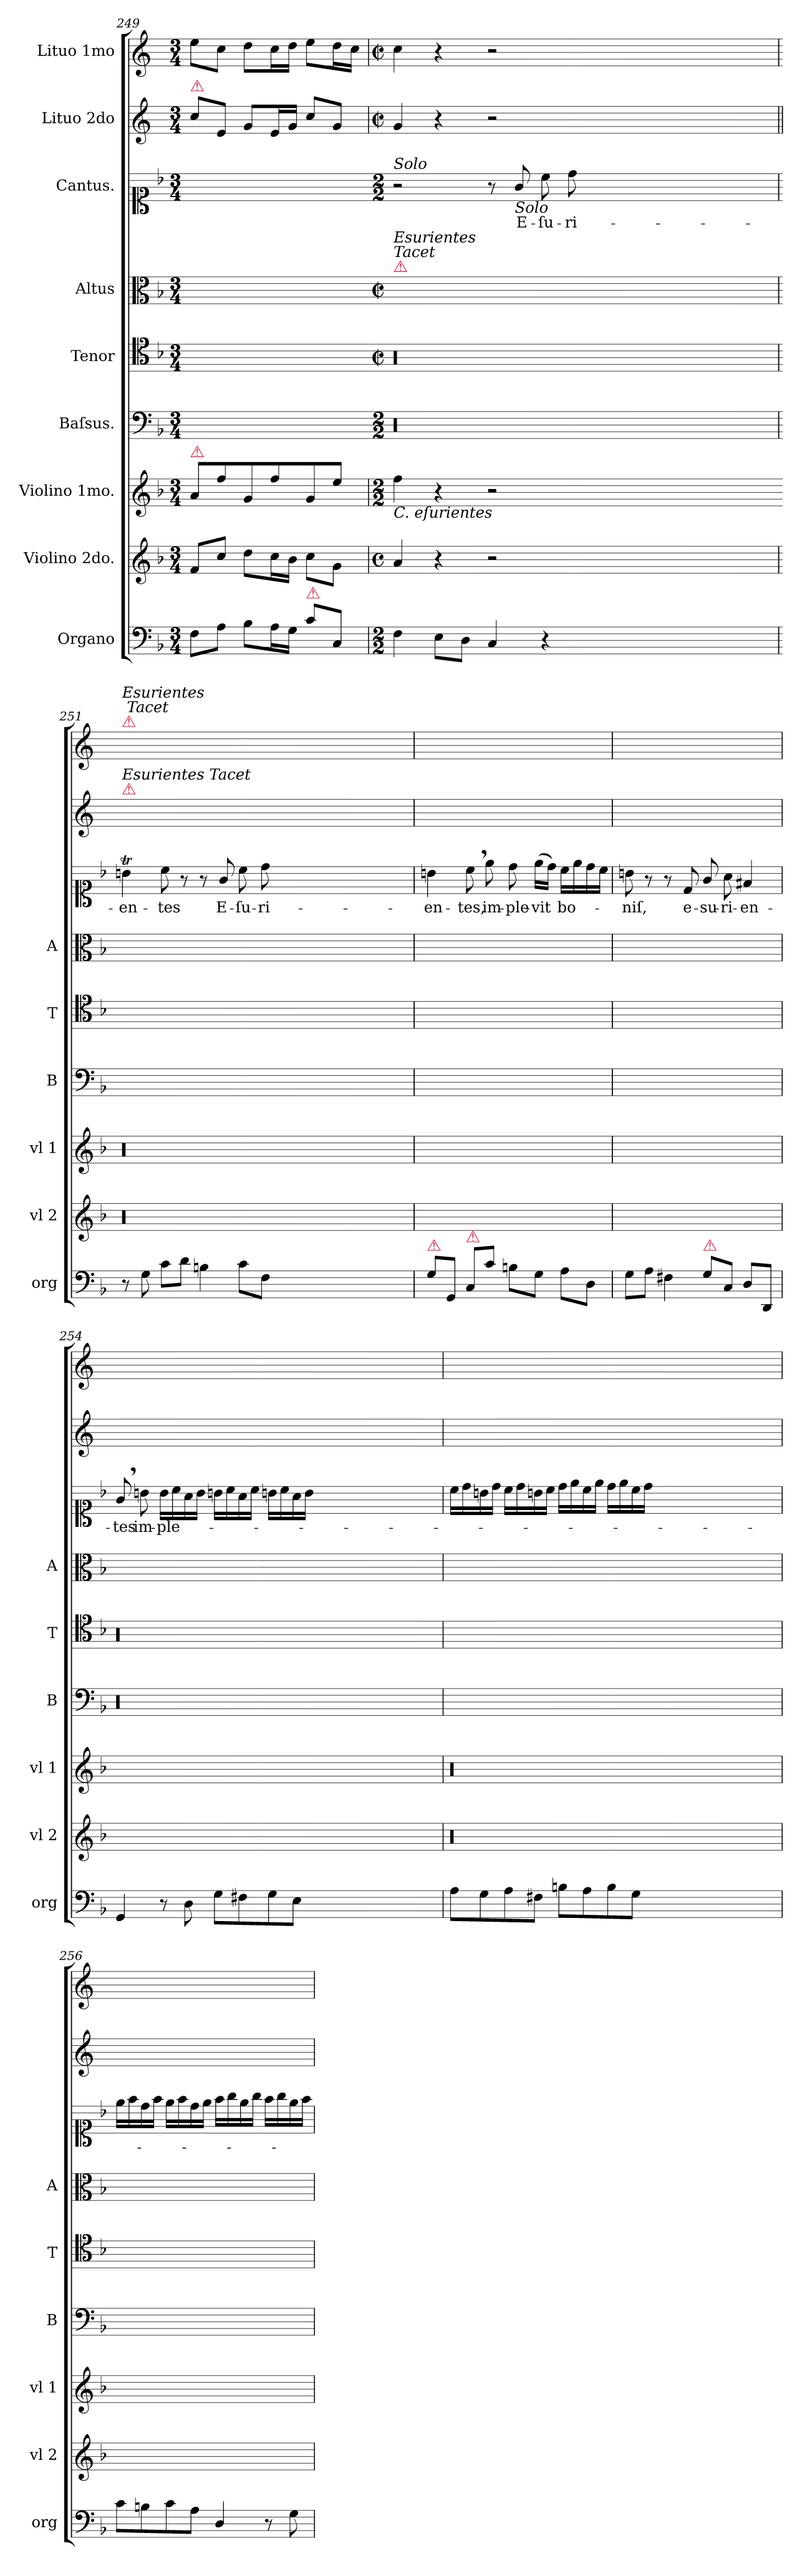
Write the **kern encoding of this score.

**kern	**kern	**kern	**kern	**kern	**kern	**kern	**text	**kern	**kern
*part9	*part8	*part7	*part6	*part5	*part4	*part3	*part3	*part2	*part1
*staff9	*staff8	*staff7	*staff6	*staff5	*staff4	*staff3	*staff3	*staff2	*staff1
*I"Organo	*I"Violino 2do.	*I"Violino 1mo.	*I"Baſsus.	*I"Tenor	*I"Altus	*I"Cantus.	*	*I"Lituo 2do	*I"Lituo 1mo
*I'org	*I'vl 2	*I'vl 1	*I'B	*I'T	*I'A	*	*	*	*
*clefF4	*clefG2	*clefG2	*clefF4	*clefC4	*clefC3	*clefC1	*	*clefG2	*clefG2
*	*	*	*	*	*	*	*	*ITrd-3c-5	*ITrd-3c-5
*k[b-]	*k[b-]	*k[b-]	*k[b-]	*k[b-]	*k[b-]	*k[b-]	*	*k[b-]	*k[b-]
*M3/4	*M3/4	*M3/4	*M3/4	*M3/4	*M3/4	*M3/4	*	*M3/4	*M3/4
=249	=249	=249	=249	=249	=249	=249	=249	=249	=249
!	!	!	!	!	!	!	!	!LO:TX:a:color=crimson:t=⚠	!
!	!	!LO:TX:a:color=crimson:t=⚠	!	!	!	!	!	!	!
8F\L	8f/L	8a/L	2.ryy	2.ryy	2.ryy	2.ryy	.	8ff\L	8aa\L
8A\J	8cc/J	8ff\	.	.	.	.	.	8a/J	8ff\J
8B-\L	8dd\L	8g/	.	.	.	.	.	8cc/L	8gg\L
16A\L	16cc\L	8ff\	.	.	.	.	.	16a/L	16ff\L
16G\JJ	16b-\JJ	.	.	.	.	.	.	16cc/JJ	16gg\JJ
!LO:TX:a:color=crimson:t=⚠	!	!	!	!	!	!	!	!	!
8c\L	8cc\L	8g/	.	.	.	.	.	8ff/L	8aa\L
8C/J	8g\J	8ee\J	.	.	.	.	.	8cc/J	16gg\L
.	.	.	.	.	.	.	.	.	16ff\JJ
=250	=250	=250	=250||	=250	=250	=250	=250	=250	=250
*M2/2	*M2/2	*M2/2	*M2/2	*M2/2	*M2/2	*M2/2	*	*M2/2	*M2/2
*	*met(c)	*	*	*met(c|)	*met(c|)	*	*	*met(c|)	*met(c|)
!	!	!	!	!	!	!LO:TX:a:i:t=Solo	!	!	!
!	!	!	!	!	!LO:TX:a:color=crimson:t=⚠	!	!	!	!
!	!	!	!	!	!LO:TX:a:i:t=Esurientes \nTacet	!	!	!	!
!	!	!LO:TX:b:i:t=C. eſurientes	!	!	!	!	!	!	!
4F\	4a/	4ff\	00r	00r	1ryy	2r	.	4cc/	4ff\
8E\L	4r	4r	.	.	.	.	.	4r	4r
8D\J	.	.	.	.	.	.	.	.	.
!	!	!	!	!	!	!	!	!LO:N:vis=2	!LO:N:vis=2
4C/	2r	2r	.	.	.	8r	.	4r	4r
!	!	!	!	!	!	!LO:TX:b:i:t=Solo	!	!	!
.	.	.	.	.	.	8g/	E-	.	.
4r	.	.	.	.	.	8cc\	-ſu-	4ryy	4ryy
.	.	.	.	.	.	8dd\	-ri-	.	.
0.ryy	0.ryy	0.ryy	.	.	0.ryy	0.ryy	.	0.ryy	0.ryy
=251	=251	=251-	=251	=251	=251	=251	=251	=251||	=251
!	!	!	!	!	!	!	!	!	!LO:TX:a:color=crimson:t=⚠
!	!	!	!	!	!	!	!	!	!LO:TX:a:i:t=Esurientes \n Tacet
!	!	!	!	!	!	!	!	!LO:TX:a:color=crimson:t=⚠	!
!	!	!	!	!	!	!	!	!LO:TX:a:i:t=Esurientes Tacet	!
8r	00r	00r	00ryy	00ryy	1ryy	4bnt\	-en-	1ryy	1ryy
8G\	.	.	.	.	.	.	.	.	.
8c\L	.	.	.	.	.	8cc\	-tes	.	.
8d\J	.	.	.	.	.	8r	.	.	.
4Bn\	.	.	.	.	.	8r	.	.	.
.	.	.	.	.	.	8g/	E-	.	.
8c\L	.	.	.	.	.	8cc\	-ſu-	.	.
8F\J	.	.	.	.	.	8dd\	-ri-	.	.
0.ryy	.	.	.	.	0.ryy	0.ryy	.	0.ryy	0.ryy
=252	=252	=252	=252	=252	=252	=252	=252	=252	=252
!LO:TX:a:color=crimson:t=⚠	!	!	!	!	!	!	!	!	!
8G\L	1ryy	1ryy	1ryy	1ryy	1ryy	4bn\	-en-	1ryy	1ryy
8GG/J	.	.	.	.	.	.	.	.	.
!LO:TX:a:color=crimson:t=⚠	!	!	!	!	!	!	!	!	!
8C/L	.	.	.	.	.	8cc,\	-tes,	.	.
8c\J	.	.	.	.	.	8ee\	im-	.	.
8Bn\L	.	.	.	.	.	8dd\	-ple-	.	.
8G\J	.	.	.	.	.	(>16ee\LL	-vit	.	.
.	.	.	.	.	.	16dd\JJ)	.	.	.
8A\L	.	.	.	.	.	16cc\LL	bo-	.	.
.	.	.	.	.	.	16ee\	.	.	.
8D\J	.	.	.	.	.	16dd\	.	.	.
.	.	.	.	.	.	16cc\JJ	.	.	.
=253	=253	=253	=253	=253	=253	=253	=253	=253	=253
8G\L	1ryy	1ryy	1ryy	1ryy	1ryy	8bn\	-niſ,	1ryy	1ryy
8A\J	.	.	.	.	.	8r	.	.	.
4F#X\	.	.	.	.	.	8r	.	.	.
.	.	.	.	.	.	8d/	e-	.	.
!LO:TX:a:color=crimson:t=⚠	!	!	!	!	!	!	!	!	!
8G\L	.	.	.	.	.	8g/	-su-	.	.
8C/J	.	.	.	.	.	8a\	-ri-	.	.
8D/L	.	.	.	.	.	4f#X/	-en-	.	.
8DD/J	.	.	.	.	.	.	.	.	.
=254	=254	=254	=254	=254	=254	=254	=254	=254	=254
4GG/	00ryy	00ryy	00r	00r	1ryy	8g,/	-tes	1ryy	1ryy
.	.	.	.	.	.	8bn\	im-	.	.
8r	.	.	.	.	.	16b\LL	-ple-	.	.
.	.	.	.	.	.	16cc\	.	.	.
8D\	.	.	.	.	.	16a\	.	.	.
.	.	.	.	.	.	16b\JJ	.	.	.
8G\L	.	.	.	.	.	16bn\LL	.	.	.
.	.	.	.	.	.	16cc\	.	.	.
8F#X\	.	.	.	.	.	16a\	.	.	.
.	.	.	.	.	.	16cc\JJ	.	.	.
8G\	.	.	.	.	.	16bn\LL	.	.	.
.	.	.	.	.	.	16cc\	.	.	.
8E\J	.	.	.	.	.	16a\	.	.	.
.	.	.	.	.	.	16b\JJ	.	.	.
0.ryy	.	.	.	.	0.ryy	0.ryy	.	0.ryy	0.ryy
=255	=255	=255	=255	=255	=255	=255	=255	=255	=255
8A\L	00r	00r	00ryy	00ryy	1ryy	16cc\LL	.	1ryy	1ryy
.	.	.	.	.	.	16dd\	.	.	.
8G\	.	.	.	.	.	16bn\	.	.	.
.	.	.	.	.	.	16dd\JJ	.	.	.
8A\	.	.	.	.	.	16cc\LL	.	.	.
.	.	.	.	.	.	16dd\	.	.	.
8F#X\J	.	.	.	.	.	16bn\	.	.	.
.	.	.	.	.	.	16cc\JJ	.	.	.
8Bn\L	.	.	.	.	.	16dd\LL	.	.	.
.	.	.	.	.	.	16ee\	.	.	.
8A\	.	.	.	.	.	16cc\	.	.	.
.	.	.	.	.	.	16ee\JJ	.	.	.
8B\	.	.	.	.	.	16dd\LL	.	.	.
.	.	.	.	.	.	16ee\	.	.	.
8G\J	.	.	.	.	.	16cc\	.	.	.
.	.	.	.	.	.	16dd\JJ	.	.	.
0.ryy	.	.	.	.	0.ryy	0.ryy	.	0.ryy	0.ryy
=256	=256	=256	=256	=256	=256	=256	=256	=256	=256
8c\L	1ryy	1ryy	1ryy	1ryy	1ryy	16ee\LL	.	1ryy	1ryy
.	.	.	.	.	.	16ff\	.	.	.
8Bn\	.	.	.	.	.	16dd\	.	.	.
.	.	.	.	.	.	16ff\JJ	.	.	.
8c\	.	.	.	.	.	16ee\LL	.	.	.
.	.	.	.	.	.	16ff\	.	.	.
8A\J	.	.	.	.	.	16dd\	.	.	.
.	.	.	.	.	.	16ee\JJ	.	.	.
4D/	.	.	.	.	.	16ff\LL	.	.	.
.	.	.	.	.	.	16gg\	.	.	.
.	.	.	.	.	.	16ee\	.	.	.
.	.	.	.	.	.	16gg\JJ	.	.	.
8r	.	.	.	.	.	16ff\LL	.	.	.
.	.	.	.	.	.	16gg\	.	.	.
8G\	.	.	.	.	.	16ee\	.	.	.
.	.	.	.	.	.	16ff\JJ	.	.	.
=	=	=	=	=	=	=	=	=	=
*-	*-	*-	*-	*-	*-	*-	*-	*-	*-
